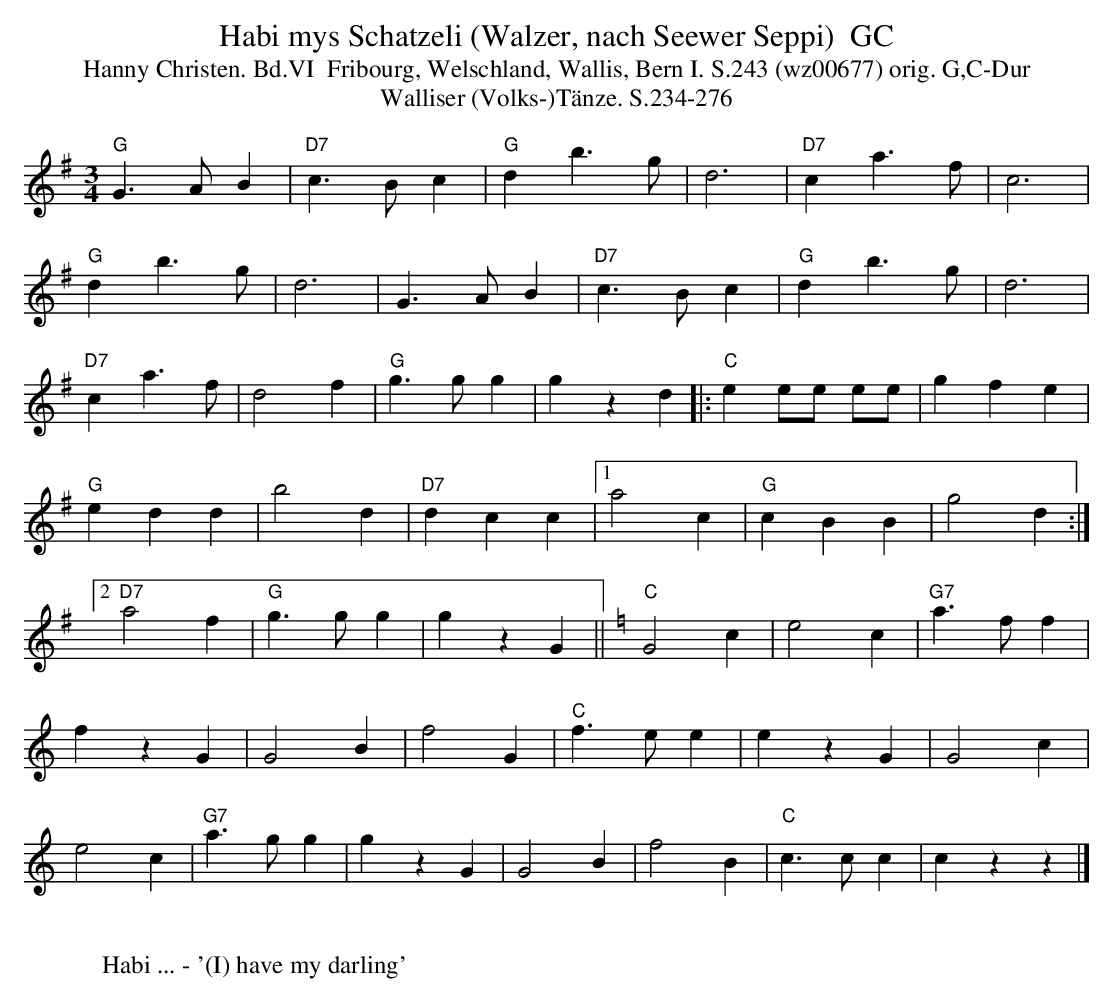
X:1
T: Habi mys Schatzeli (Walzer, nach Seewer Seppi)  GC
T:Hanny Christen. Bd.VI  Fribourg, Welschland, Wallis, Bern I. S.243 (wz00677) orig. G,C-Dur
T:Walliser (Volks-)T\"anze. S.234-276
M:3/4
L:1/4
K:G %%MIDI gchordon
"G"G>AB | "D7"c>Bc | "G"db>g | d3 | "D7"c a>f | c3 |
"G"db>g | d3 | G>AB | "D7"c>Bc | "G"db>g | d3 |
"D7"ca>f | d2f | "G"g>gg | gzd |: "C"ee/e/ e/e/ | gfe |
"G"edd | b2d | "D7"dcc |1 a2c | "G"cBB | g2d :|2
"D7"a2f | "G"g>gg | gzG || [K:C] "C"G2c | e2c | "G7"a>ff |
fzG | G2B | f2G |  "C"f>ee | ezG | G2c |
e2c | "G7"a>gg | gzG | G2B | f2B | "C"c>cc | czz |]
W:
W: Habi ... - '(I) have my darling'
